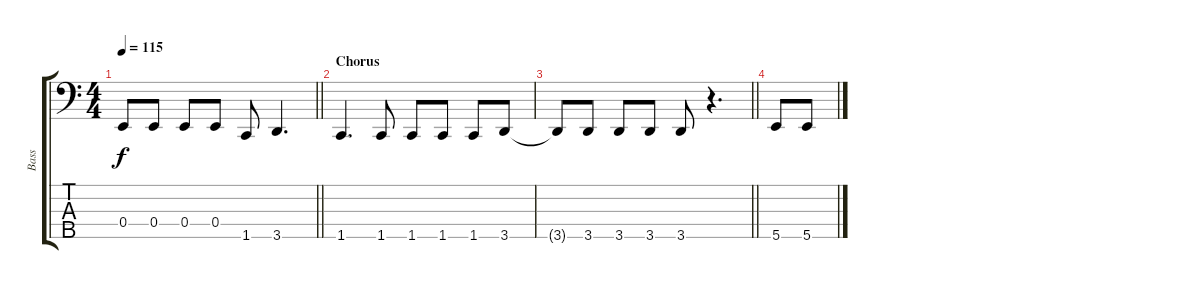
\track ("Bass" "Bass") {instrument electricbassfinger}
\staff {score tabs}
\tuning (Gb2 D2 A1 E1 B0) {hide}
\ts (4 4)
\tempo 115
\clef f4
\barLineRight lightlight
\ks c
0.4.8{dy f} 0.4.8 0.4.8 0.4.8 1.5.8 3.5.4{d} |
\section ("" "Chorus")
1.5.4{d} 1.5.8 1.5.8 1.5.8 1.5.8 3.5.8 |
\barLineRight lightlight
3.5{t}.8 3.5.8 3.5.8 3.5.8 3.5.8 r.4{d} |
5.5.8 5.5.8
